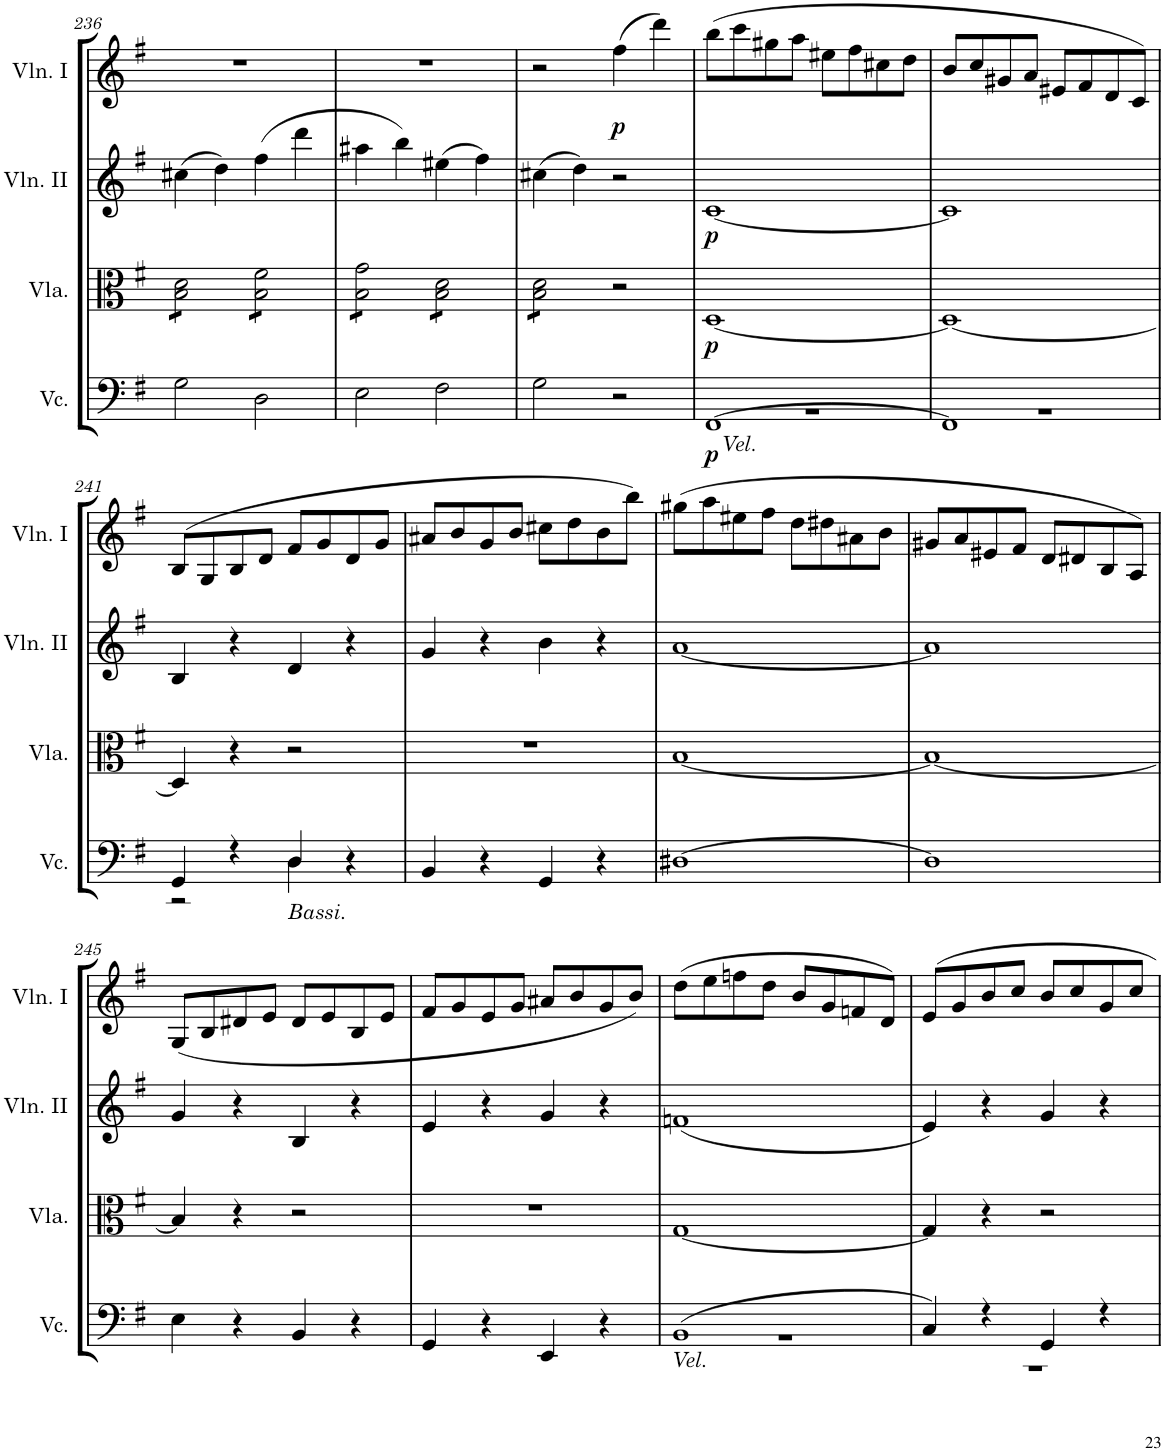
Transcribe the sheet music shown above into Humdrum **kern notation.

**kern	**dynam	**kern	**dynam	**kern	**dynam	**kern	**dynam
*part4	*part4	*part3	*part3	*part2	*part2	*part1	*part1
*staff4	*staff4	*staff3	*staff3	*staff2	*staff2	*staff1	*staff1
*I"Violoncellos	*	*I"Violas	*	*I"Violins II	*	*I"Violins I	*
*I'Vc.	*	*I'Vla.	*	*I'Vln. II	*	*I'Vln. I	*
!!LO:PB:g=z
*clefF4	*	*clefC3	*	*clefG2	*	*clefG2	*
*k[f#]	*	*k[f#]	*	*k[f#]	*	*k[f#]	*
*M4/4	*	*M4/4	*	*M4/4	*	*M4/4	*
=236	=236	=236	=236	=236	=236	=236	=236
*	*	*tremolo	*	*	*	*	*
2G\	.	8B\ 8d\L	.	(4cc#X\	.	1r	.
.	.	8B\ 8d\	.	.	.	.	.
.	.	8B\ 8d\	.	4dd\)	.	.	.
.	.	8B\ 8d\J	.	.	.	.	.
2D\	.	8B\ 8f#\L	.	(4ff#\	.	.	.
.	.	8B\ 8f#\	.	.	.	.	.
.	.	8B\ 8f#\	.	4ddd\	.	.	.
.	.	8B\ 8f#\J	.	.	.	.	.
=237	=237	=237	=237	=237	=237	=237	=237
2E\	.	8B\ 8g\L	.	4aa#X\	.	1r	.
.	.	8B\ 8g\	.	.	.	.	.
.	.	8B\ 8g\	.	4bb\)	.	.	.
.	.	8B\ 8g\J	.	.	.	.	.
2F#\	.	8B\ 8d\L	.	(4ee#X\	.	.	.
.	.	8B\ 8d\	.	.	.	.	.
.	.	8B\ 8d\	.	4ff#\)	.	.	.
.	.	8B\ 8d\J	.	.	.	.	.
=238	=238	=238	=238	=238	=238	=238	=238
2G\	.	8B\ 8d\L	.	(4cc#X\	.	2r	.
.	.	8B\ 8d\	.	.	.	.	.
.	.	8B\ 8d\	.	4dd\)	.	.	.
.	.	8B\ 8d\J	.	.	.	.	.
*	*	*Xtremolo	*	*	*	*	*
!	!	!	!	!	!	!	!LO:DY:b
2r	.	2r	.	2r	.	(4ff#\	p
.	.	.	.	.	.	4ddd\)	.
=239	=239	=239	=239	=239	=239	=239	=239
*^	*	*	*	*	*	*	*
!LO:TX:b:i:t=Vel.	!	!	!	!	!	!	!	!
!	!	!LO:DY:b	!	!LO:DY:b	!	!LO:DY:b	!	!
[1FF#	1r	p	[1D	p	[1c	p	(8bb\L	.
.	.	.	.	.	.	.	8ccc\	.
.	.	.	.	.	.	.	8gg#X\	.
.	.	.	.	.	.	.	8aa\J	.
.	.	.	.	.	.	.	8ee#X\L	.
.	.	.	.	.	.	.	8ff#\	.
.	.	.	.	.	.	.	8cc#X\	.
.	.	.	.	.	.	.	8dd\J	.
=240	=240	=240	=240	=240	=240	=240	=240	=240
1FF#]	1r	.	1D_	.	1c]	.	8b/L	.
.	.	.	.	.	.	.	8cc/	.
.	.	.	.	.	.	.	8g#X/	.
.	.	.	.	.	.	.	8a/J	.
.	.	.	.	.	.	.	8e#X/L	.
.	.	.	.	.	.	.	8f#/	.
.	.	.	.	.	.	.	8d/	.
.	.	.	.	.	.	.	8c/J)	.
!!LO:LB:g=z
=241	=241	=241	=241	=241	=241	=241	=241	=241
4GG/	2r	.	4D/]	.	4B/	.	(8B/L	.
.	.	.	.	.	.	.	8G/	.
4r	.	.	4r	.	4r	.	8B/	.
.	.	.	.	.	.	.	8d/J	.
!LO:TX:b:i:t=Bassi.	!	!	!	!	!	!	!	!
4D/	4D\	.	2r	.	4d/	.	8f#/L	.
.	.	.	.	.	.	.	8g/	.
4r	4ryy	.	.	.	4r	.	8d/	.
.	.	.	.	.	.	.	8g/J	.
*v	*v	*	*	*	*	*	*	*
=242	=242	=242	=242	=242	=242	=242	=242
4BB/	.	1r	.	4g/	.	8a#X/L	.
.	.	.	.	.	.	8b/	.
4r	.	.	.	4r	.	8g/	.
.	.	.	.	.	.	8b/J	.
4GG/	.	.	.	4b\	.	8cc#X\L	.
.	.	.	.	.	.	8dd\	.
4r	.	.	.	4r	.	8b\	.
.	.	.	.	.	.	8bb\J)	.
=243	=243	=243	=243	=243	=243	=243	=243
[1D#X	.	[1B	.	[1a	.	(8gg#X\L	.
.	.	.	.	.	.	8aa\	.
.	.	.	.	.	.	8ee#X\	.
.	.	.	.	.	.	8ff#\J	.
.	.	.	.	.	.	8dd\L	.
.	.	.	.	.	.	8dd#X\	.
.	.	.	.	.	.	8a#X\	.
.	.	.	.	.	.	8b\J	.
=244	=244	=244	=244	=244	=244	=244	=244
1D#]	.	1B_	.	1a]	.	8g#X/L	.
.	.	.	.	.	.	8a/	.
.	.	.	.	.	.	8e#X/	.
.	.	.	.	.	.	8f#/J	.
.	.	.	.	.	.	8d/L	.
.	.	.	.	.	.	8d#X/	.
.	.	.	.	.	.	8B/	.
.	.	.	.	.	.	8A/J)	.
!!LO:LB:g=z
=245	=245	=245	=245	=245	=245	=245	=245
4E\	.	4B/]	.	4g/	.	(8G/L	.
.	.	.	.	.	.	8B/	.
4r	.	4r	.	4r	.	8d#X/	.
.	.	.	.	.	.	8e/J	.
4BB/	.	2r	.	4B/	.	8d#/L	.
.	.	.	.	.	.	8e/	.
4r	.	.	.	4r	.	8B/	.
.	.	.	.	.	.	8e/J	.
=246	=246	=246	=246	=246	=246	=246	=246
4GG/	.	1r	.	4e/	.	8f#/L	.
.	.	.	.	.	.	8g/	.
4r	.	.	.	4r	.	8e/	.
.	.	.	.	.	.	8g/J	.
4EE/	.	.	.	4g/	.	8a#X/L	.
.	.	.	.	.	.	8b/	.
4r	.	.	.	4r	.	8g/	.
.	.	.	.	.	.	8b/J)	.
=247	=247	=247	=247	=247	=247	=247	=247
*^	*	*	*	*	*	*	*
!LO:TX:b:i:t=Vel.	!	!	!	!	!	!	!	!
(1BB	1r	.	[1G	.	(1fn	.	(8dd\L	.
.	.	.	.	.	.	.	8ee\	.
.	.	.	.	.	.	.	8ffn\	.
.	.	.	.	.	.	.	8dd\J	.
.	.	.	.	.	.	.	8b/L	.
.	.	.	.	.	.	.	8g/	.
.	.	.	.	.	.	.	8fn/	.
.	.	.	.	.	.	.	8d/J)	.
=248	=248	=248	=248	=248	=248	=248	=248	=248
4C/)	1r	.	4G/]	.	4e/)	.	8e/L	.
.	.	.	.	.	.	.	8g/	.
4r	.	.	4r	.	4r	.	8b/	.
.	.	.	.	.	.	.	8cc/J	.
4GG/	.	.	2r	.	4g/	.	8b/L	.
.	.	.	.	.	.	.	8cc/	.
4r	.	.	.	.	4r	.	8g/	.
.	.	.	.	.	.	.	8cc/J	.
*v	*v	*	*	*	*	*	*	*
=	=	=	=	=	=	=	=
*-	*-	*-	*-	*-	*-	*-	*-
